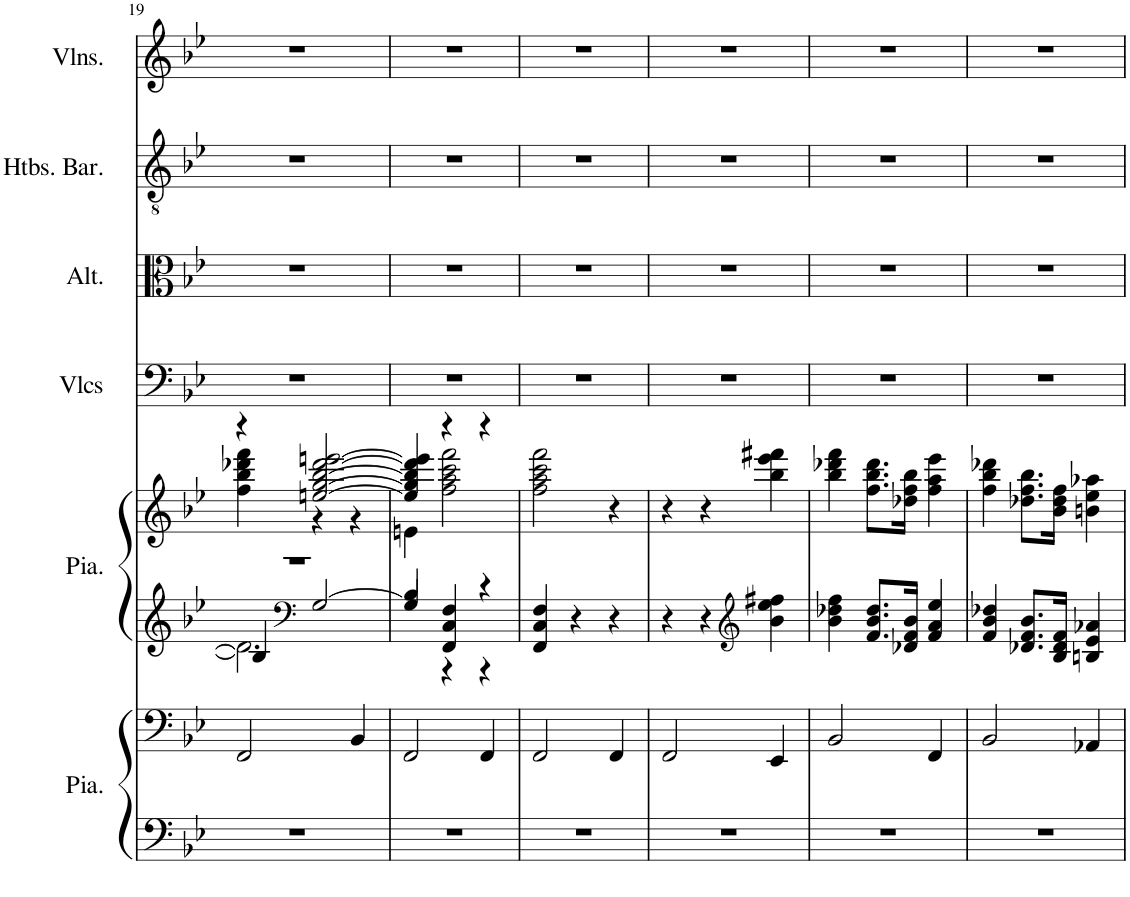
**kern	**kern	**kern	**kern	**kern	**kern	**kern	**kern
*part6	*part6	*part5	*part5	*part4	*part3	*part2	*part1
*staff8	*staff7	*staff6	*staff5	*staff4	*staff3	*staff2	*staff1
*I"Piano, Pedals	*	*I"Piano, Organ	*	*I"Violoncelles, Bass	*I"Altos, Tenor	*I"Hautbois Baryton, Alto	*I"Violons, Soprano
*I'Pia.	*	*I'Pia.	*	*I'Vlcs	*I'Alt.	*I'Htbs. Bar.	*I'Vlns.
!!LO:PB:g=z
*clefF4	*clefF4	*clefG2	*clefG2	*clefF4	*clefC3	*clefGv2	*clefG2
*k[b-e-]	*k[b-e-]	*k[b-e-]	*k[b-e-]	*k[b-e-]	*k[b-e-]	*k[b-e-]	*k[b-e-]
*M3/4	*M3/4	*M3/4	*M3/4	*M3/4	*M3/4	*M3/4	*M3/4
=19	=19	=19	=19	=19	=19	=19	=19
*	*	*^	*^	*	*	*	*
*	*	*	*^	*	*	*	*	*	*
2.r	2FF/	2.r	2.d-\]	4B-/]	4r	4ff\ 4bb-\ 4ddd-X\ 4fff\	2.r	2.r	2.r	2.r
*	*	*clefF4	*	*	*	*	*	*	*	*
.	.	.	.	[2G/	[2een/ [2gg/ [2bb-/ [2ddd-/ [2eeen/	4r	.	.	.	.
.	4BB-/	.	.	.	.	4r	.	.	.	.
*	*	*	*v	*v	*	*	*	*	*	*
=20	=20	=20	=20	=20	=20	=20	=20	=20	=20
2.r	2FF/	4B-/	4G/]	4ee/] 4gg/] 4bb-/] 4ddd-/] 4eee/]	4en\	2.r	2.r	2.r	2.r
.	.	4FF/ 4C/ 4F/	4r	4r	2ff\ 2aa\ 2ccc\ 2fff\	.	.	.	.
.	4FF/	4r	4r	4r	.	.	.	.	.
*	*	*v	*v	*	*	*	*	*	*
*	*	*	*v	*v	*	*	*	*
=21	=21	=21	=21	=21	=21	=21	=21
2.r	2FF/	4FF/ 4C/ 4F/	2ff\ 2aa\ 2ccc\ 2fff\	2.r	2.r	2.r	2.r
.	.	4r	.	.	.	.	.
.	4FF/	4r	4r	.	.	.	.
=22	=22	=22	=22	=22	=22	=22	=22
2.r	2FF/	4r	4r	2.r	2.r	2.r	2.r
.	.	4r	4r	.	.	.	.
*	*	*clefG2	*	*	*	*	*
.	4EE-/	4b-\ 4ee-\ 4ff#X\	4bb-\ 4eee-\ 4fff#X\	.	.	.	.
=23	=23	=23	=23	=23	=23	=23	=23
2.r	2BB-/	4b-\ 4dd-X\ 4ff\	4bb-\ 4ddd-X\ 4fff\	2.r	2.r	2.r	2.r
.	.	8.f/ 8.b-/ 8.dd-/L	8.ff\ 8.bb-\ 8.ddd-\L	.	.	.	.
.	.	16d-X/ 16f/ 16b-/Jk	16dd-X\ 16ff\ 16bb-\Jk	.	.	.	.
.	4FF/	4f/ 4a/ 4ee-/	4ff\ 4aa\ 4eee-\	.	.	.	.
=24	=24	=24	=24	=24	=24	=24	=24
2.r	2BB-/	4f/ 4b-/ 4dd-X/	4ff\ 4bb-\ 4ddd-X\	2.r	2.r	2.r	2.r
.	.	8.d-X/ 8.f/ 8.b-/L	8.dd-X\ 8.ff\ 8.bb-\L	.	.	.	.
.	.	16B-/ 16d-/ 16f/Jk	16b-\ 16dd-\ 16ff\Jk	.	.	.	.
.	4AA-X/	4Bn/ 4e-/ 4a-X/	4bn\ 4ee-\ 4aa-X\	.	.	.	.
=	=	=	=	=	=	=	=
*-	*-	*-	*-	*-	*-	*-	*-
